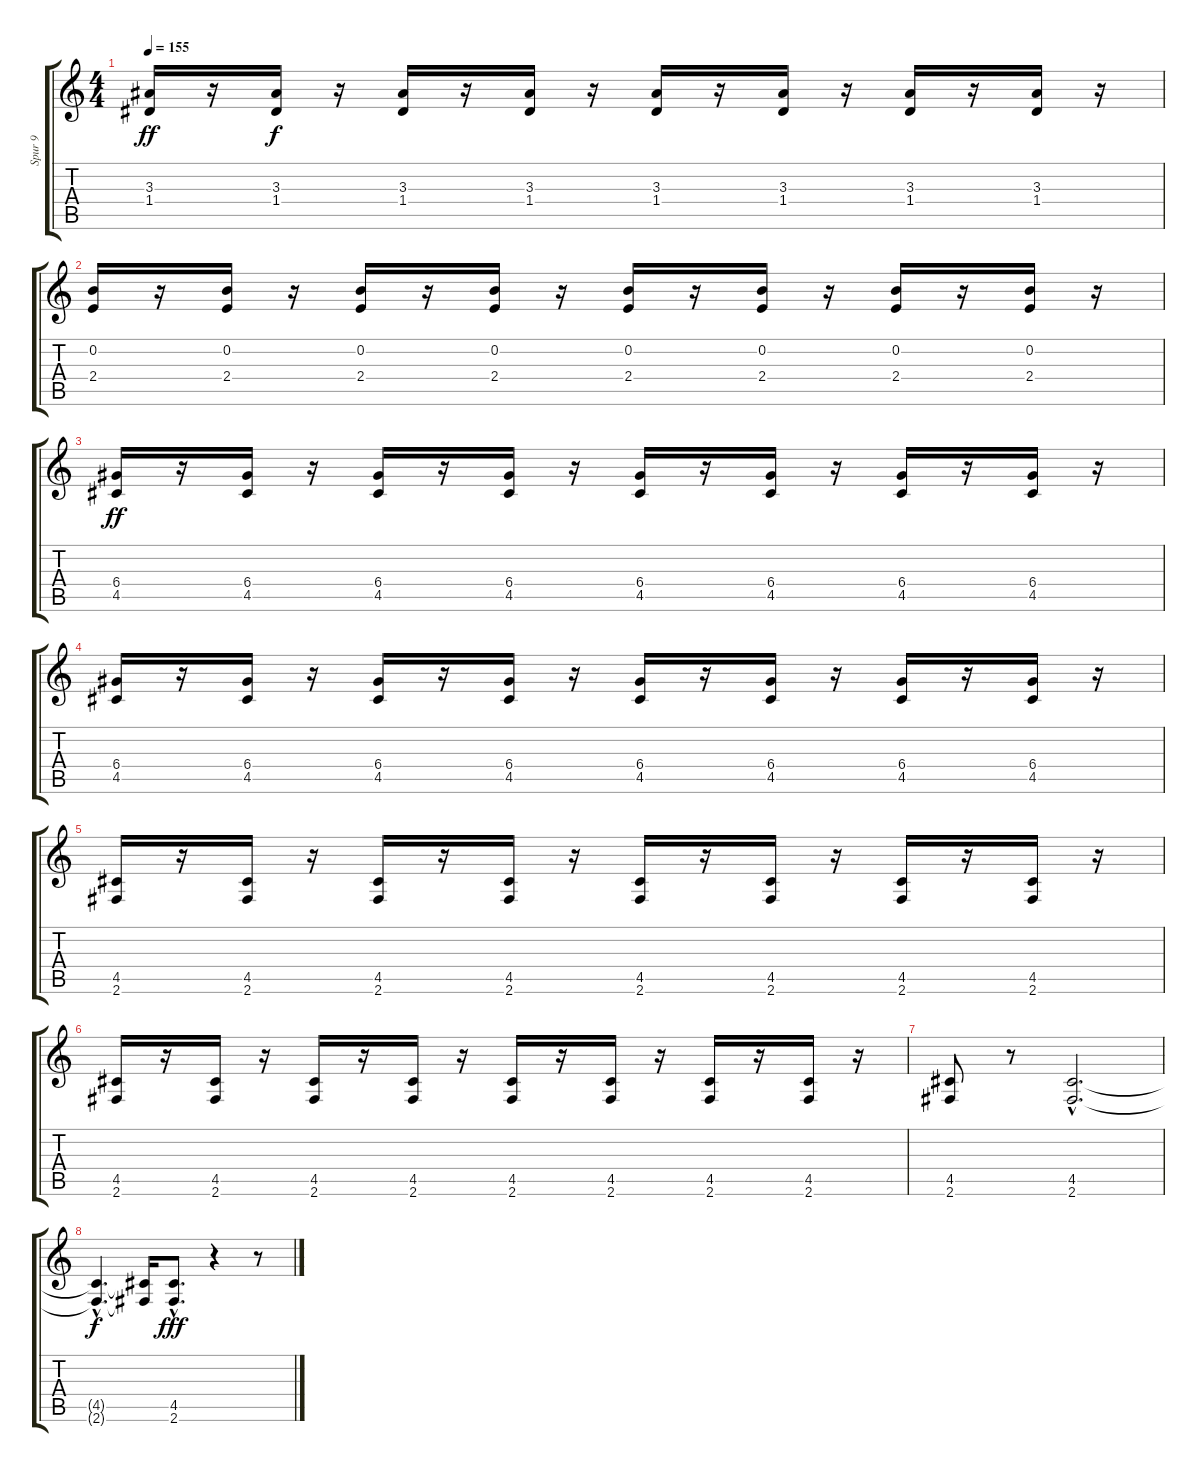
\track ("Spur 9" "Spur 9") {instrument electricguitarmuted}
\staff {score tabs}
\tuning (E4 B3 G3 D3 A2 E2) {hide}
\ts (4 4)
\tempo 155
\clef g2
\ks c
(3.3 1.4).16{dy ff} r.16 (3.3 1.4).16{dy f} r.16 (3.3 1.4).16 r.16 (3.3 1.4).16 r.16 (3.3 1.4).16 r.16 (3.3 1.4).16 r.16 (3.3 1.4).16 r.16 (3.3 1.4).16 r.16 |
(0.2 2.4).16 r.16 (0.2 2.4).16 r.16 (0.2 2.4).16 r.16 (0.2 2.4).16 r.16 (0.2 2.4).16 r.16 (0.2 2.4).16 r.16 (0.2 2.4).16 r.16 (0.2 2.4).16 r.16 |
(6.4 4.5).16{dy ff} r.16 (6.4 4.5).16 r.16 (6.4 4.5).16 r.16 (6.4 4.5).16 r.16 (6.4 4.5).16 r.16 (6.4 4.5).16 r.16 (6.4 4.5).16 r.16 (6.4 4.5).16 r.16 |
(6.4 4.5).16 r.16 (6.4 4.5).16 r.16 (6.4 4.5).16 r.16 (6.4 4.5).16 r.16 (6.4 4.5).16 r.16 (6.4 4.5).16 r.16 (6.4 4.5).16 r.16 (6.4 4.5).16 r.16 |
(4.5 2.6).16 r.16 (4.5 2.6).16 r.16 (4.5 2.6).16 r.16 (4.5 2.6).16 r.16 (4.5 2.6).16 r.16 (4.5 2.6).16 r.16 (4.5 2.6).16 r.16 (4.5 2.6).16 r.16 |
(4.5 2.6).16 r.16 (4.5 2.6).16 r.16 (4.5 2.6).16 r.16 (4.5 2.6).16 r.16 (4.5 2.6).16 r.16 (4.5 2.6).16 r.16 (4.5 2.6).16 r.16 (4.5 2.6).16 r.16 |
(4.5 2.6).8 r.8 (4.5{hac} 2.6{hac}).2{d} |
(4.5{hac t} 2.6{hac t}).4{d dy f} (4.5{t} 2.6{t}).16 (4.5{hac} 2.6{hac}).8{d dy fff} r.4 r.8
